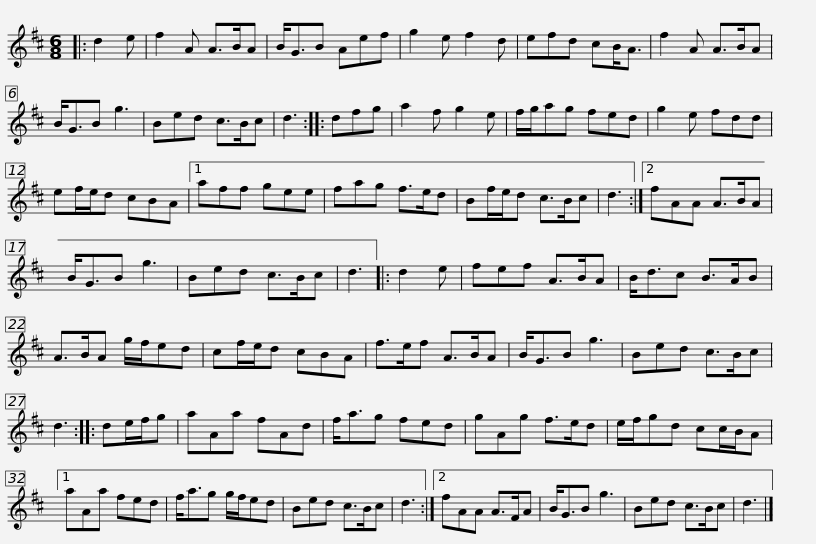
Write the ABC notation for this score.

X:1
L:1/8
M:6/8
I:linebreak $
K:D
V:1 treble
V:1
|: d2 e | f2 A A>BA | B<GB Aef | g2 e f2 d | efd cB<A | %5
 f2 A A>BA | B<GB g3 | Bed c>Bc |$ d3 :: dfg | %10
 a2 f g2 e | f/g/ag fed | g2 e fdd | ef/e/d cBA |1 aff gee | %15
 fag f>ed |$ Bf/e/d c>Bc | d3 :|2 fAA A>BA | B<GB g3 | %20
 Bed c>Bc | d3 |: d2 e | fef A>BA |$ B<dc B>AB | %25
 A>BA g/f/ed | cf/e/d cBA | f>ef A>BA | B<GB g3 | Bed c>Bc | %30
 d3 ::$ de/f/g | aAa fAd | f<ag fed | gAg f>ed | %35
 e/f/gd cc/B/A |1 aAa fed | f<ag g/f/ed |$ Bed c>Bc | d3 :|2 %40
 fAA A>FA | B<GB g3 | Bed c>Bc | d3 |] %44
